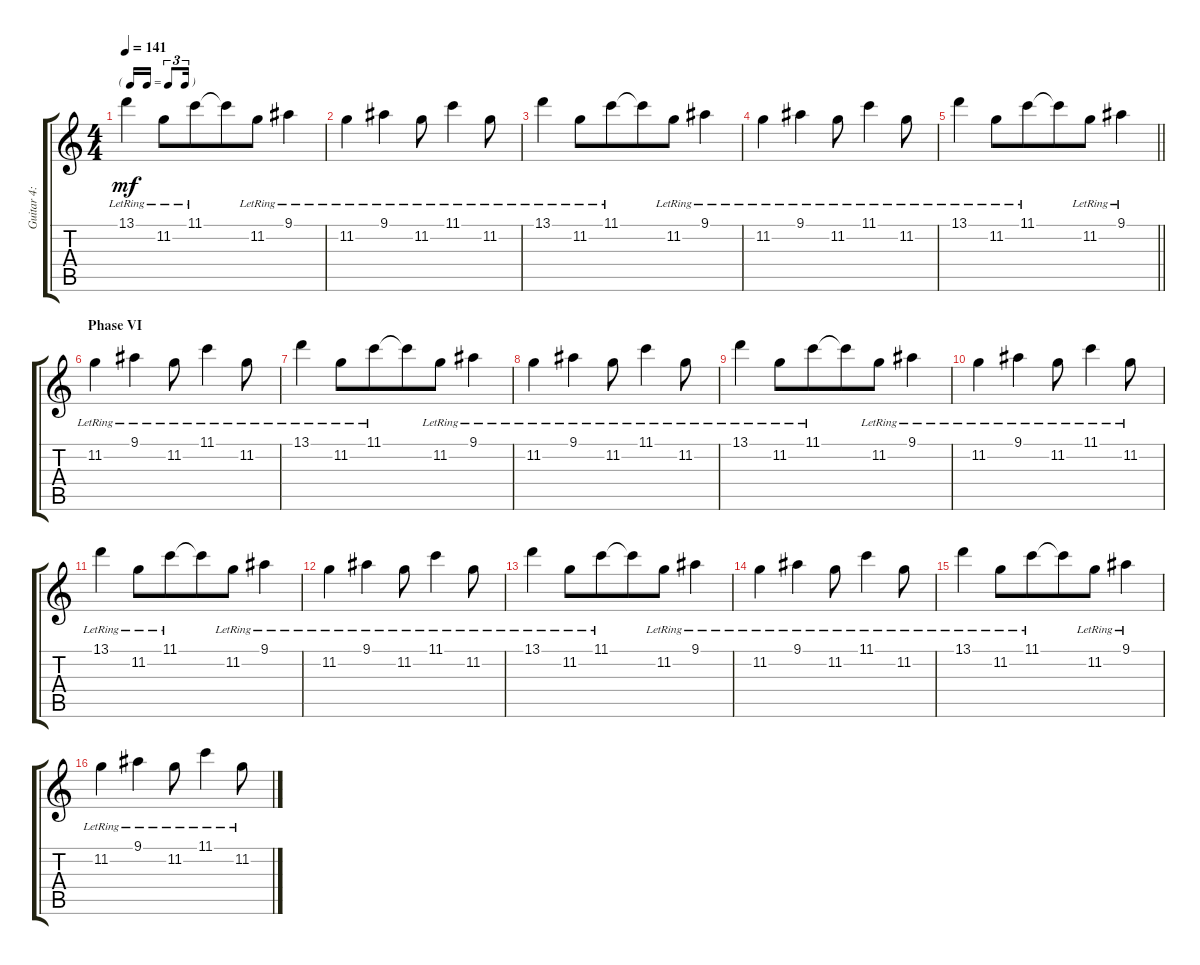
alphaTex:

\track ("Guitar 4: Tony" "Guitar 4: ") {instrument electricguitarjazz}
\staff {score tabs}
\tuning (Db4 Ab3 E3 B2 Gb2 Db2) {hide}
\ts (4 4)
\tf triplet16th
\tempo 141
\clef g2
\ks c
13.1{lr}.4{dy mf} 11.2{lr}.8 11.1{lr}.8{beam merge} 11.1{t}.8 11.2{lr}.8 9.1{lr}.4 |
11.2{lr}.4 9.1{lr}.4 11.2{lr}.8 11.1{lr}.4 11.2{lr}.8 |
13.1{lr}.4 11.2{lr}.8 11.1{lr}.8{beam merge} 11.1{t}.8 11.2{lr}.8 9.1{lr}.4 |
11.2{lr}.4 9.1{lr}.4 11.2{lr}.8 11.1{lr}.4 11.2{lr}.8 |
\barLineRight lightlight
13.1{lr}.4 11.2{lr}.8 11.1{lr}.8{beam merge} 11.1{t}.8 11.2{lr}.8 9.1{lr}.4 |
\section ("" "Phase VI")
11.2{lr}.4 9.1{lr}.4 11.2{lr}.8 11.1{lr}.4 11.2{lr}.8 |
13.1{lr}.4 11.2{lr}.8 11.1{lr}.8{beam merge} 11.1{t}.8 11.2{lr}.8 9.1{lr}.4 |
11.2{lr}.4 9.1{lr}.4 11.2{lr}.8 11.1{lr}.4 11.2{lr}.8 |
13.1{lr}.4 11.2{lr}.8 11.1{lr}.8{beam merge} 11.1{t}.8 11.2{lr}.8 9.1{lr}.4 |
11.2{lr}.4 9.1{lr}.4 11.2{lr}.8 11.1{lr}.4 11.2{lr}.8 |
13.1{lr}.4 11.2{lr}.8 11.1{lr}.8{beam merge} 11.1{t}.8 11.2{lr}.8 9.1{lr}.4 |
11.2{lr}.4 9.1{lr}.4 11.2{lr}.8 11.1{lr}.4 11.2{lr}.8 |
13.1{lr}.4 11.2{lr}.8 11.1{lr}.8{beam merge} 11.1{t}.8 11.2{lr}.8 9.1{lr}.4 |
11.2{lr}.4 9.1{lr}.4 11.2{lr}.8 11.1{lr}.4 11.2{lr}.8 |
13.1{lr}.4 11.2{lr}.8 11.1{lr}.8{beam merge} 11.1{t}.8 11.2{lr}.8 9.1{lr}.4 |
11.2{lr}.4 9.1{lr}.4 11.2{lr}.8 11.1{lr}.4 11.2{lr}.8
